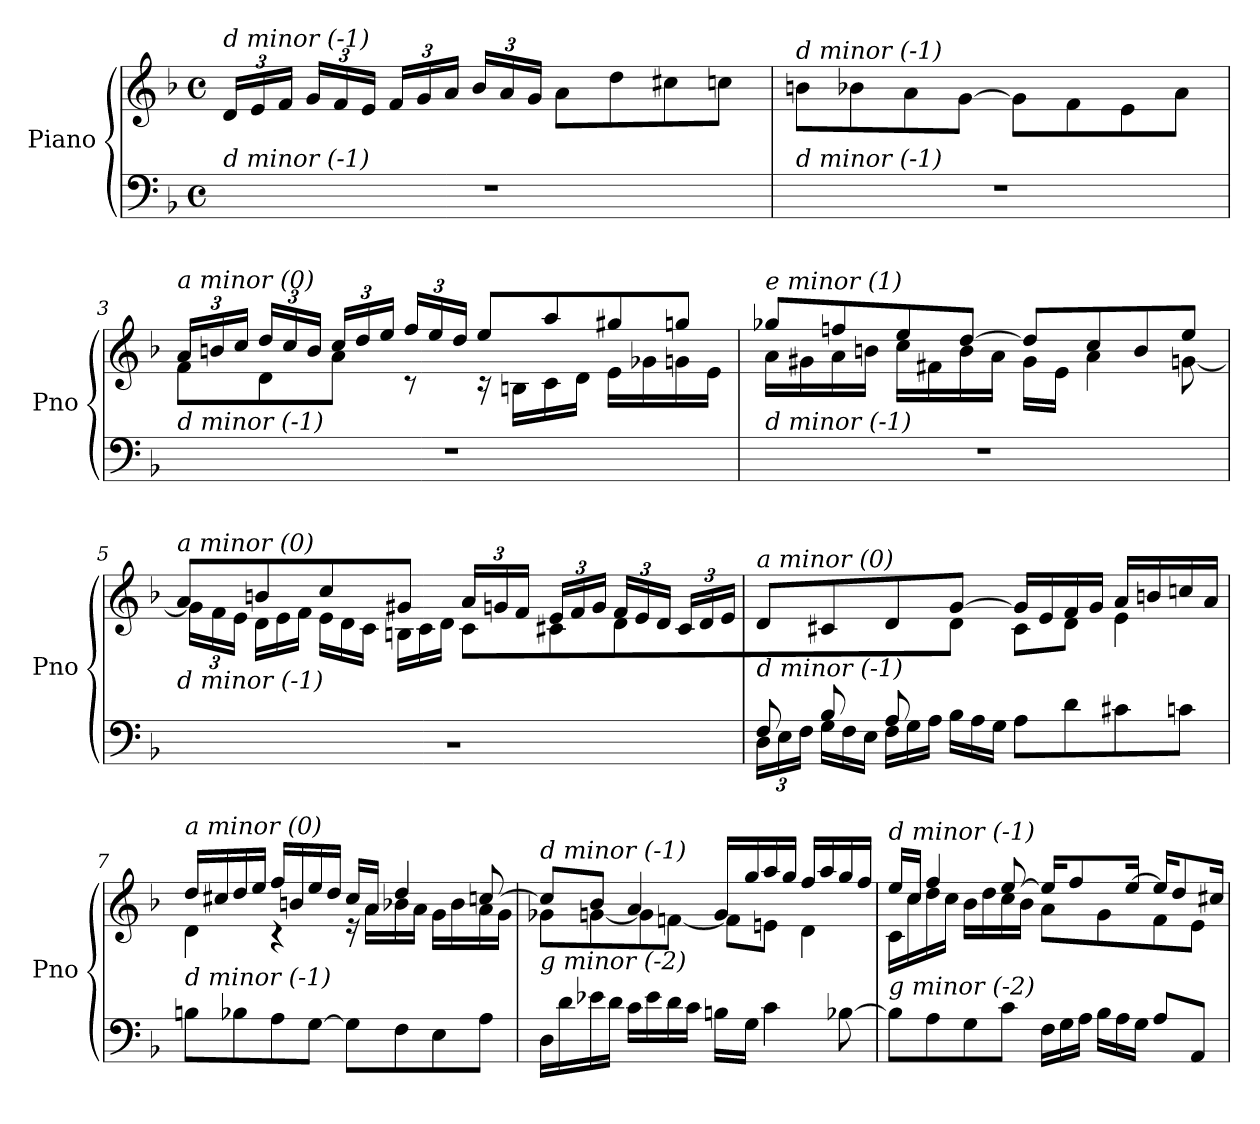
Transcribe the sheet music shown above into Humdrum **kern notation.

**kern	**kern
*part1	*part1
*staff2	*staff1
*I"Piano	*
*I'Pno	*
*clefF4	*clefG2
*k[b-]	*k[b-]
*M4/4	*M4/4
*met(c)	*met(c)
*	*Xbrackettup
=1	=1
!	!LO:TX:i:t=d minor (-1)
!LO:TX:i:t=d minor (-1)	!
1r	24d/LL
.	24e/
.	24f/JJ
.	24g/LL
.	24f/
.	24e/JJ
.	24f/LL
.	24g/
.	24a/JJ
.	24b-/LL
.	24a/
.	24g/JJ
.	8a\L
.	8dd\
.	8cc#X\
.	8ccn\J
=2	=2
!	!LO:TX:i:t=d minor (-1)
!LO:TX:i:t=d minor (-1)	!
1r	8bn\L
.	8b-X\
.	8a\
.	[8g\J
.	8g\L]
.	8f\
.	8e\
.	8a\J
=3	=3
*	*^
!	!LO:TX:i:t=a minor (0)	!
!LO:TX:i:t=d minor (-1)	!	!
1r	24a/LL	8f\L
.	24bn/	.
.	24cc/JJ	.
.	24dd/LL	8d\
.	24cc/	.
.	24b/JJ	.
.	24cc/LL	8a\J
.	24dd/	.
.	24ee/JJ	.
.	24ff/LL	8r
.	24ee/	.
.	24dd/JJ	.
.	8ee/L	16r
.	.	16Bn\LL
.	8aa/	16c\
.	.	16d\JJ
.	8gg#X/	16e\LL
.	.	16g-Xi\
.	8ggn/J	16g\
.	.	16e\JJ
!!LO:LB:g=z	!!
=4	=4	=4
!	!LO:TX:i:t=e minor (1)	!
!LO:TX:i:t=d minor (-1)	!	!
1r	8gg-Xi/L	16a\LL
.	.	16g#X\
.	8ffn/	16a\
.	.	16bn\JJ
.	8ee/	16cc\LL
.	.	16f#X\
.	[8dd/J	16b\
.	.	16a\JJ
.	8dd/L]	16g#\LL
.	.	16e\JJ
.	8cc/	4a\
.	8b/	.
.	8ee/J	[8gn\
=5	=5	=5
*^	*	*
!	!	!LO:TX:i:t=a minor (0)	!
!LO:TX:i:t=d minor (-1)	!	!	!
2..ryy	1r	8a/L	24g\LL]
.	.	.	24f\
.	.	.	24e\JJ
*	*	*	*Xtuplet
.	.	8bn/	24d\LL
.	.	.	24e\
.	.	.	24f\JJ
.	.	8cc/	24e\LL
.	.	.	24d\
.	.	.	24c\JJ
.	.	8g#X/J	24Bn\LL
.	.	.	24c\
.	.	.	24d\JJ
.	.	24a/LL	8c\L
.	.	24gn/	.
.	.	24f/JJ	.
.	.	24e/LL	8c#X\
.	.	24f/	.
.	.	24g/JJ	.
.	.	24f/LL	8d\
.	.	24e/	.
.	.	24d/JJ	.
8G/J	.	24c#/LL	8ryy
.	.	24d/	.
.	.	24e/JJ	.
!!LO:LB:g=z	!!
=6	=6	=6	=6
*	*Xbrackettup	*	*
!	!	!LO:TX:i:t=a minor (0)	!
!LO:TX:i:t=d minor (-1)	!	!	!
8F/L	24D\LL	8d/L	4.ryy
.	24E\	.	.
.	24F\JJ	.	.
*	*Xtuplet	*	*
8B-/	24G\LL	8c#X/	.
.	24F\	.	.
.	24E\JJ	.	.
8A/	24F\LL	8d/	.
.	24G\	.	.
.	24A\JJ	.	.
2ryy	24B-\LL	[8g/J	8d\J
.	24A\	.	.
.	24G\JJ	.	.
.	8A\L	16g/LL]	8c#\L
.	.	16e/	.
.	8d\	16f/	8d\J
.	.	16g/JJ	.
.	8c#X\	16a/LL	4e\
.	.	16bn/	.
8ryy	8cn\J	16ccn/	.
.	.	16a/JJ	.
*v	*v	*	*
=7	=7	=7
!	!LO:TX:i:t=a minor (0)	!
!LO:TX:i:t=d minor (-1)	!	!
8Bn\L	16dd/LL	4d\
.	16cc#X/	.
8B-X\	16dd/	.
.	16ee/JJ	.
8A\	16ff/LL	4r
.	16bn/	.
[8G\J	16ee/	.
.	16dd/JJ	.
8G\L]	16cc#/LL	16r
.	16a/JJ	16a\LL
8F\	4dd/	16b-X\
.	.	16a\JJ
8E\	.	16g\LL
.	.	16b-\
8A\J	[8ccn/	16a\
.	.	16g\JJ
!!LO:LB:g=z	!!
=8	=8	=8
!	!LO:TX:i:t=d minor (-1)	!
!LO:TX:i:t=g minor (-2)	!	!
16D\LL	8cc/L]	8g-Xi\L
16d\	.	.
16e-X\	8b-/J	[8g\
16d\JJ	.	.
16c\LL	4a/	8g\]
16e-\	.	.
16d\	.	[8fn\J
16c\JJ	.	.
16Bn\LL	16g/LL	8f\L]
16G\JJ	16gg/	.
4c\	16aa/	8en\J
.	16gg/JJ	.
.	16ff/LL	4d\
.	16aa/	.
[8B-X\	16gg/	.
.	16ff/JJ	.
=9	=9	=9
!	!LO:TX:i:t=d minor (-1)	!
!LO:TX:i:t=g minor (-2)	!	!
8B-\L]	16ee/LL	16c\LL
.	16cc/JJ	16cc\
8A\	4ff/	16dd\
.	.	16cc\JJ
8G\	.	16b-\LL
.	.	16dd\
8c\J	[8ee/	16cc\
.	.	16b-\JJ
24F\LL	16ee/KL]	8a\L
24G\	.	.
.	8ff/	.
24A\JJ	.	.
24B-\LL	.	8g\
24A\	.	.
.	[16ee/Jk	.
24G\JJ	.	.
8A\L	16ee/KL]	8f\
.	8dd/	.
8AA/J	.	8e\J
.	16cc#X/Jk	.
*	*v	*v
=	=
*-	*-
